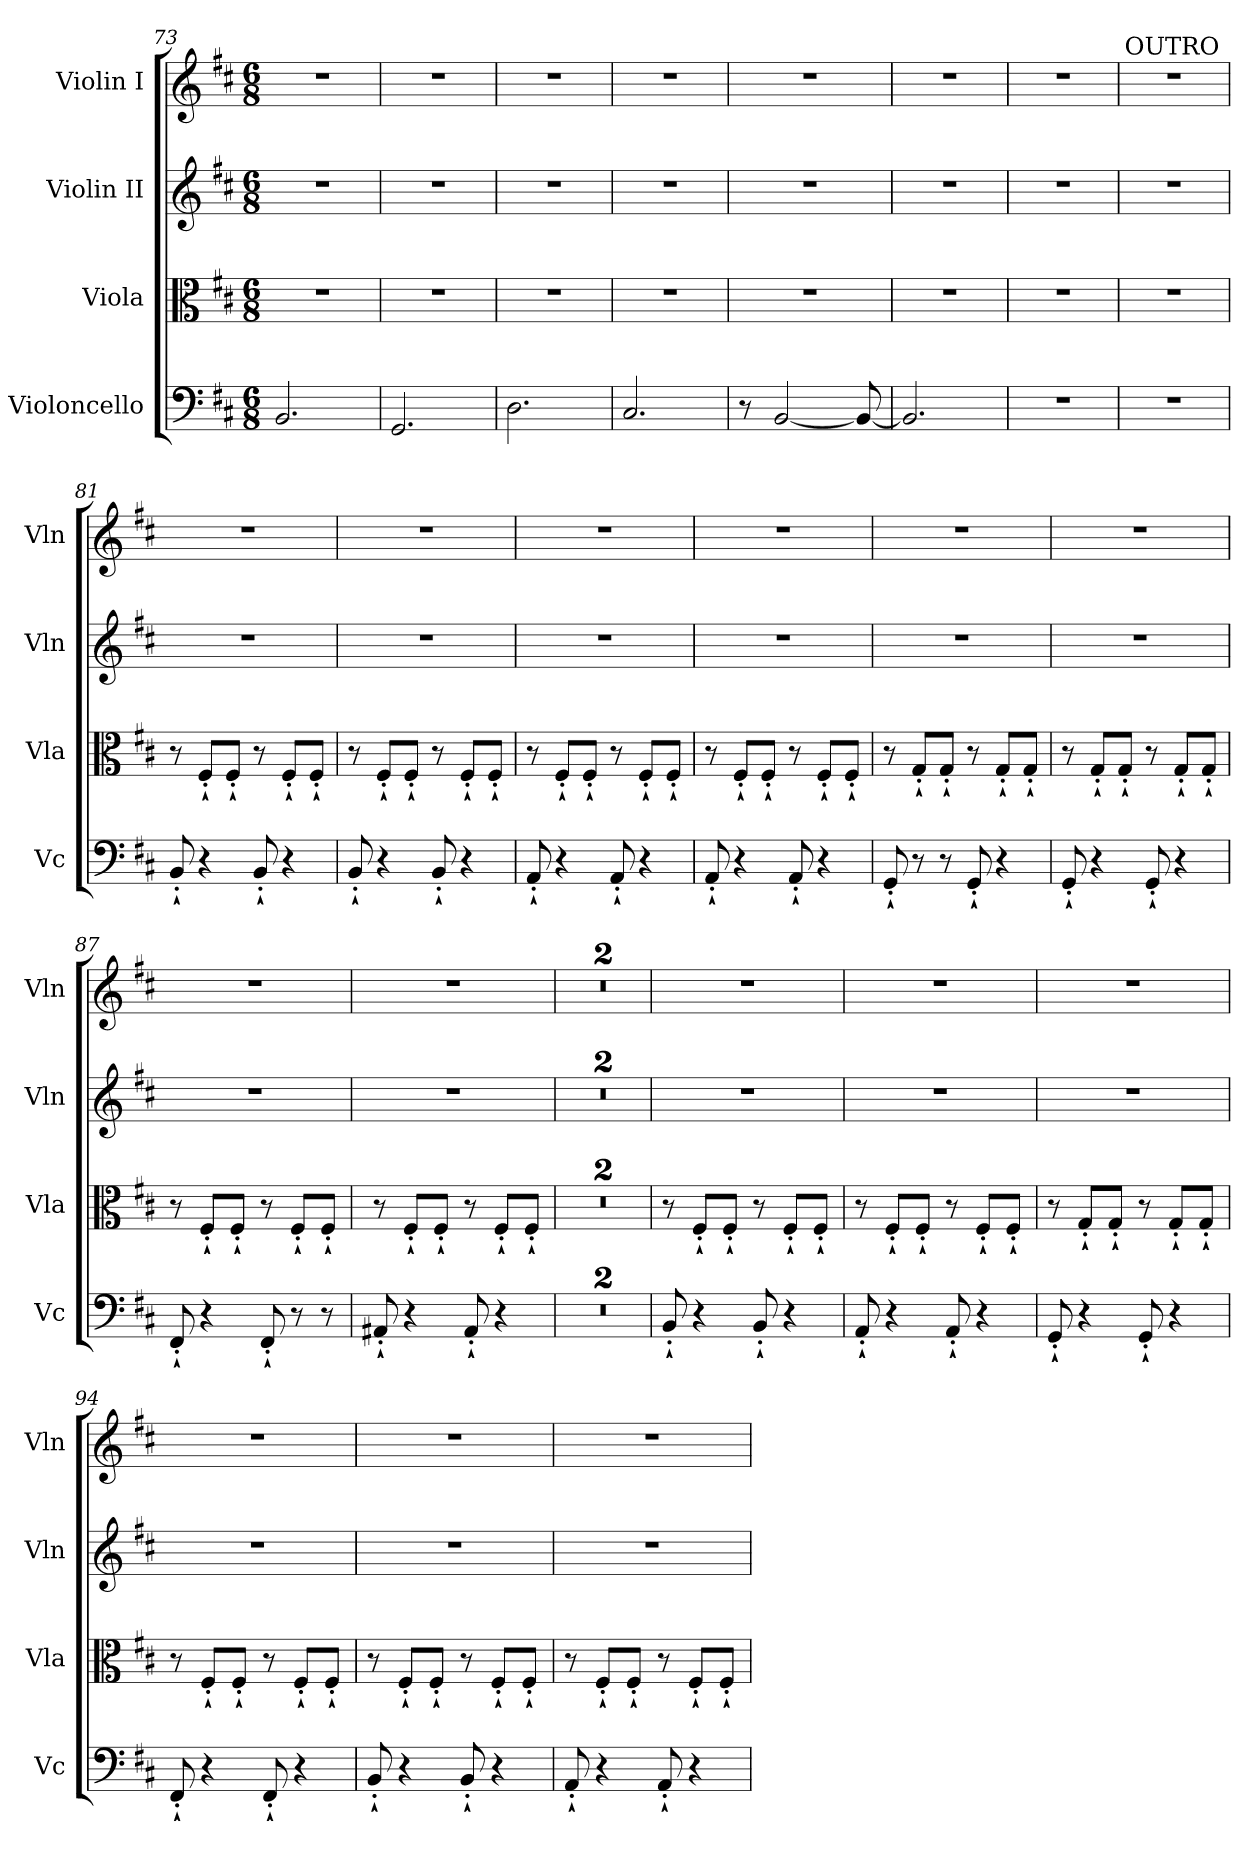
**kern	**kern	**kern	**kern
*part4	*part3	*part2	*part1
*staff4	*staff3	*staff2	*staff1
*I"Violoncello	*I"Viola	*I"Violin II	*I"Violin I
*I'Vc	*I'Vla	*I'Vln	*I'Vln
*clefF4	*clefC3	*clefG2	*clefG2
*k[f#c#]	*k[f#c#]	*k[f#c#]	*k[f#c#]
*M6/8	*M6/8	*M6/8	*M6/8
=73	=73	=73	=73
2.BB/	2.r	2.r	2.r
=74	=74	=74	=74
2.GG/	2.r	2.r	2.r
=75	=75	=75	=75
2.D\	2.r	2.r	2.r
=76	=76	=76	=76
2.C#/	2.r	2.r	2.r
=77	=77	=77	=77
8r	2.r	2.r	2.r
[2BB/	.	.	.
8BB/_	.	.	.
=78	=78	=78	=78
2.BB/]	2.r	2.r	2.r
=79	=79	=79	=79
2.r	2.r	2.r	2.r
=80	=80	=80	=80
!	!	!	!LO:TX:a:t=OUTRO
2.r	2.r	2.r	2.r
=81	=81	=81	=81
8BB'`/	8r	2.r	2.r
4r	8F#'`/L	.	.
.	8F#'`/J	.	.
8BB'`/	8r	.	.
4r	8F#'`/L	.	.
.	8F#'`/J	.	.
=82	=82	=82	=82
8BB'`/	8r	2.r	2.r
4r	8F#'`/L	.	.
.	8F#'`/J	.	.
8BB'`/	8r	.	.
4r	8F#'`/L	.	.
.	8F#'`/J	.	.
=83	=83	=83	=83
8AA'`/	8r	2.r	2.r
4r	8F#'`/L	.	.
.	8F#'`/J	.	.
8AA'`/	8r	.	.
4r	8F#'`/L	.	.
.	8F#'`/J	.	.
=84	=84	=84	=84
8AA'`/	8r	2.r	2.r
4r	8F#'`/L	.	.
.	8F#'`/J	.	.
8AA'`/	8r	.	.
4r	8F#'`/L	.	.
.	8F#'`/J	.	.
=85	=85	=85	=85
8GG'`/	8r	2.r	2.r
8r	8G'`/L	.	.
8r	8G'`/J	.	.
8GG'`/	8r	.	.
4r	8G'`/L	.	.
.	8G'`/J	.	.
=86	=86	=86	=86
8GG'`/	8r	2.r	2.r
4r	8G'`/L	.	.
.	8G'`/J	.	.
8GG'`/	8r	.	.
4r	8G'`/L	.	.
.	8G'`/J	.	.
=87	=87	=87	=87
8FF#'`/	8r	2.r	2.r
4r	8F#'`/L	.	.
.	8F#'`/J	.	.
8FF#'`/	8r	.	.
8r	8F#'`/L	.	.
8r	8F#'`/J	.	.
=88	=88	=88	=88
8AA#X'`/	8r	2.r	2.r
4r	8F#'`/L	.	.
.	8F#'`/J	.	.
8AA#'`/	8r	.	.
4r	8F#'`/L	.	.
.	8F#'`/J	.	.
=89	=89	=89	=89
2.r	2.r	2.r	2.r
=90	=90	=90	=90
2.r	2.r	2.r	2.r
=91	=91	=91	=91
8BB'`/	8r	2.r	2.r
4r	8F#'`/L	.	.
.	8F#'`/J	.	.
8BB'`/	8r	.	.
4r	8F#'`/L	.	.
.	8F#'`/J	.	.
=92	=92	=92	=92
8AA'`/	8r	2.r	2.r
4r	8F#'`/L	.	.
.	8F#'`/J	.	.
8AA'`/	8r	.	.
4r	8F#'`/L	.	.
.	8F#'`/J	.	.
=93	=93	=93	=93
8GG'`/	8r	2.r	2.r
4r	8G'`/L	.	.
.	8G'`/J	.	.
8GG'`/	8r	.	.
4r	8G'`/L	.	.
.	8G'`/J	.	.
=94	=94	=94	=94
8FF#'`/	8r	2.r	2.r
4r	8F#'`/L	.	.
.	8F#'`/J	.	.
8FF#'`/	8r	.	.
4r	8F#'`/L	.	.
.	8F#'`/J	.	.
=95	=95	=95	=95
8BB'`/	8r	2.r	2.r
4r	8F#'`/L	.	.
.	8F#'`/J	.	.
8BB'`/	8r	.	.
4r	8F#'`/L	.	.
.	8F#'`/J	.	.
=96	=96	=96	=96
8AA'`/	8r	2.r	2.r
4r	8F#'`/L	.	.
.	8F#'`/J	.	.
8AA'`/	8r	.	.
4r	8F#'`/L	.	.
.	8F#'`/J	.	.
=	=	=	=
*-	*-	*-	*-
